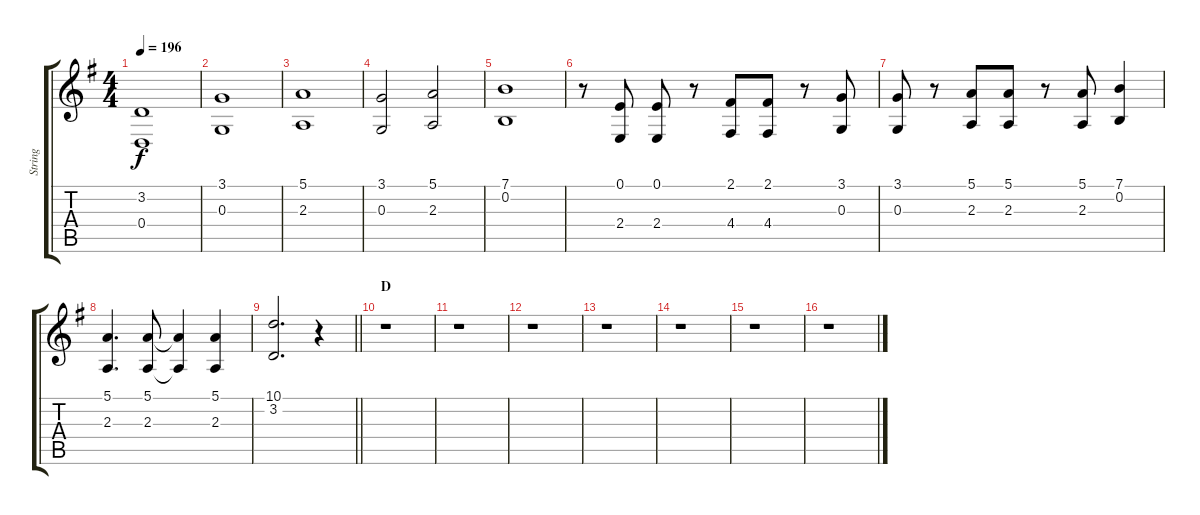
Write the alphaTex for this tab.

\track ("String" "String") {instrument stringensemble1}
\staff {score tabs}
\tuning (E4 B3 G3 D3 A2 E2) {hide}
\ts (4 4)
\tempo 196
\clef g2
\ks g
(3.2 0.4).1{dy f} |
(3.1 0.3).1 |
(5.1 2.3).1 |
(3.1 0.3).2 (5.1 2.3).2 |
(7.1 0.2).1 |
r.8 (0.1 2.4).8 (0.1 2.4).8 r.8 (2.1 4.4).8 (2.1 4.4).8 r.8 (3.1 0.3).8 |
(3.1 0.3).8 r.8 (5.1 2.3).8 (5.1 2.3).8 r.8 (5.1 2.3).8 (7.1 0.2).4 |
(5.1 2.3).4{d} (5.1 2.3).8 (5.1{t} 2.3{t}).4 (5.1 2.3).4 |
\barLineRight lightlight
(10.1 3.2).2{d} r.4 |
\section ("" "D")
r.1 |
r.1 |
r.1 |
r.1 |
r.1 |
r.1 |
r.1
